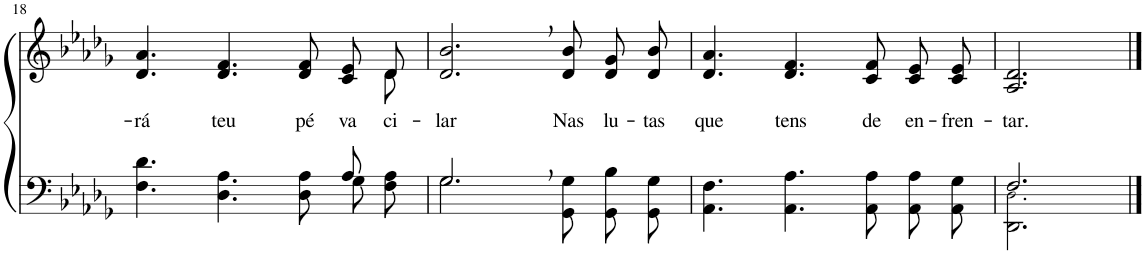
**kern	**kern	**text
*part2	*part1	*part1
*staff2	*staff1	*staff1
*I"Parte III e IV	*I"Parte I e II	*
!!LO:PB:g=z
*clefF4	*clefG2	*
*Trd-1c-2	*Trd-1c-2	*
*k[b-e-a-d-g-]	*k[b-e-a-d-g-]	*
*M9/8	*M9/8	*
=18	=18	=18
*^	*	*
!	!	!	!LO:LY:b
*	*	*^	*
2..ryy	4.F\ 4.d-\	4.d-/ 4.a-/	1ryy	-rá
!	!	!	!	!LO:LY:b
.	4.D-\ 4.A-\	4.d-/ 4.f/	.	teu
!	!	!	!	!LO:LY:b
.	8D-\ 8A-\L	8d-/ 8f/L	.	pé
!	!	!	!	!LO:LY:b
8A-/	8G-\	8c/ 8e-/	.	va-
!	!	!	!	!LO:LY:b
8ryy	8F\ 8A-\J	8d-/J	8d-\	-ci-
=19	=19	=19	=19	=19
!	!	!	!	!LO:LY:b
*	*	*v	*v	*
2.G-,/	2.G-\	2.d-/, 2.b-/,	-lar
!	!	!	!LO:LY:b
4.ryy	8GG-/ 8G-/L	8d-/ 8b-/L	Nas
!	!	!	!LO:LY:b
.	8GG-/ 8B-/	8d-/ 8g-/	lu-
!	!	!	!LO:LY:b
.	8GG-/ 8G-/J	8d-/ 8b-/J	-tas
=20	=20	=20	=20
!	!	!	!LO:LY:b
*v	*v	*	*
4.AA-\ 4.F\	4.d-/ 4.a-/	que
!	!	!LO:LY:b
4.AA-\ 4.A-\	4.d-/ 4.f/	tens
!	!	!LO:LY:b
8AA-\ 8A-\L	8c/ 8f/L	de
!	!	!LO:LY:b
8AA-\ 8A-\	8c/ 8e-/	en-
!	!	!LO:LY:b
8AA-\ 8G-\J	8c/ 8e-/J	-fren-
=21	=21	=21
*^	*	*
!	!	!	!LO:LY:b
2.F/	2.DD-\ 2.D-!\	2.A-/ 2.d-/	-tar.
*v	*v	*	*
==	==	==
*-	*-	*-
